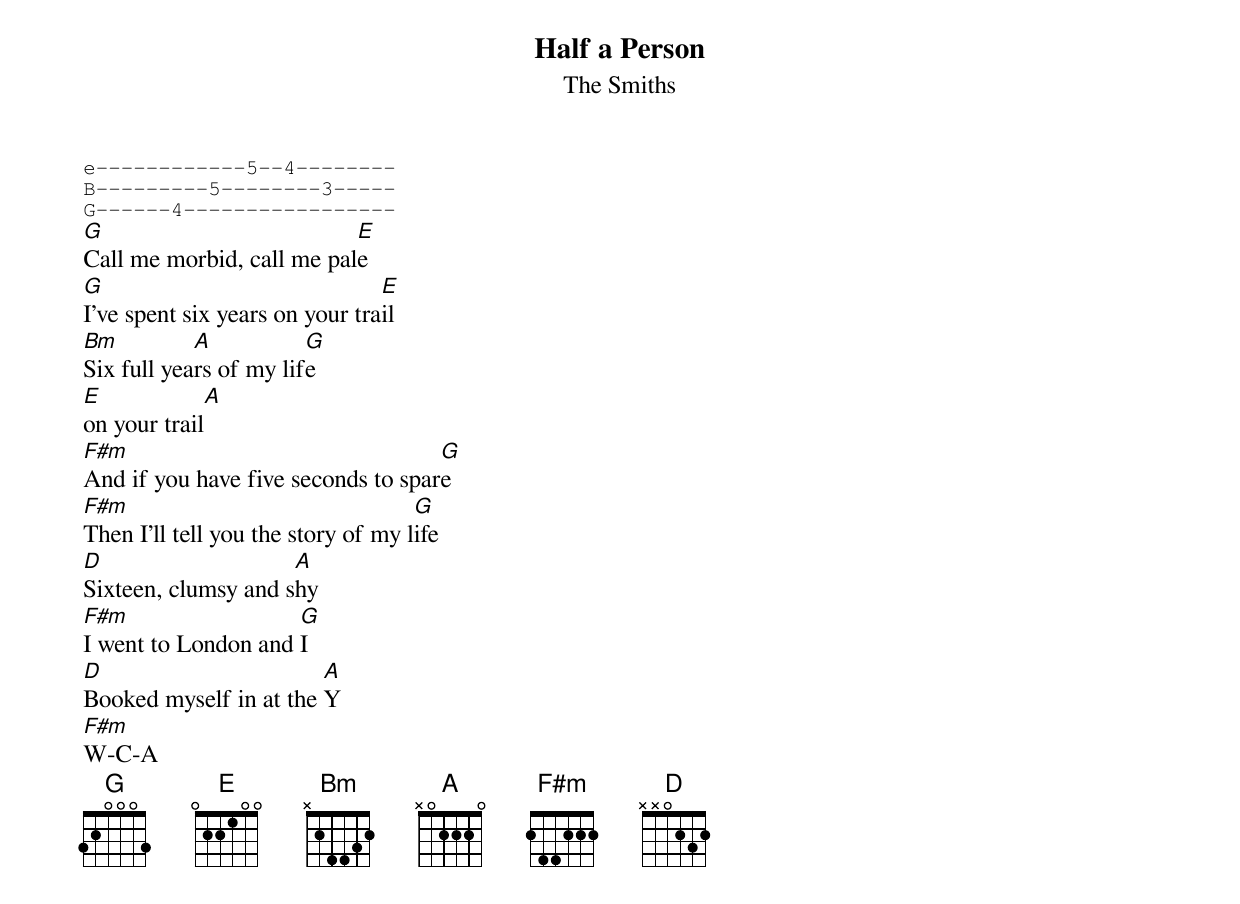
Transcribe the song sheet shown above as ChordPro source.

{t:Half a Person}
{st:The Smiths}

{ciHere's the little lick that's played from time to time in the song}
{sot}
e------------5--4--------
B---------5--------3-----
G------4-----------------
{eot}
[G]Call me morbid, call me pal[E]e
[G]I've spent six years on your tra[E]il
[Bm]Six full yea[A]rs of my lif[G]e
[E]on your trail[A]
[F#m]And if you have five seconds to spar[G]e
[F#m]Then I'll tell you the story of my l[G]ife
[D]Sixteen, clumsy and s[A]hy
[F#m]I went to London and [G]I
[D]Booked myself in at the [A]Y
[F#m]W-C-A
